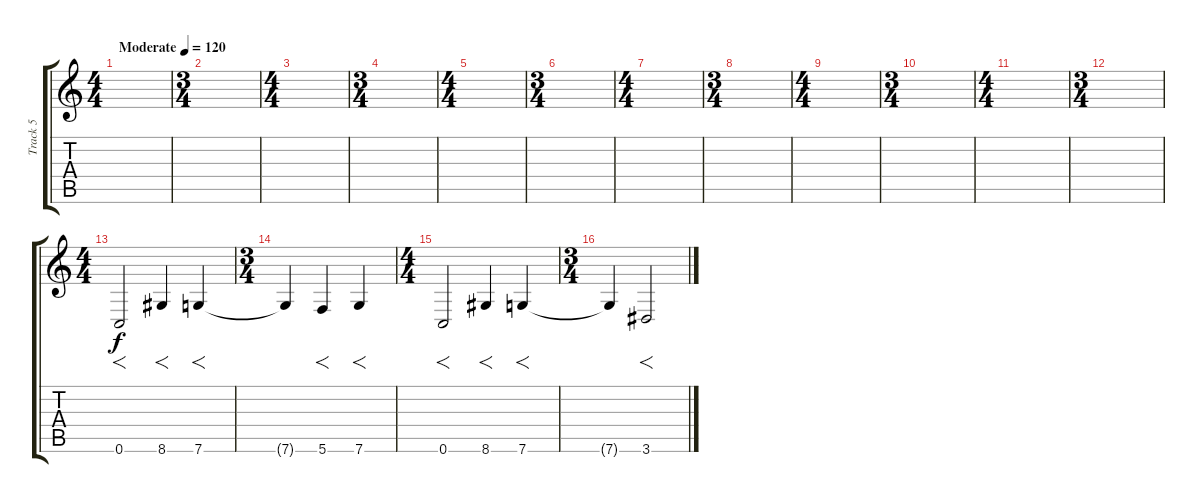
\track ("Track 5" "Track 5") {instrument distortionguitar}
\staff {score tabs}
\tuning (D4 A3 F3 C3 G2 C2) {hide}
\ts (4 4)
\tempo (120 "Moderate")
\clef g2
\ks c
|
\ts (3 4)
|
\ts (4 4)
|
\ts (3 4)
|
\ts (4 4)
|
\ts (3 4)
|
\ts (4 4)
|
\ts (3 4)
|
\ts (4 4)
|
\ts (3 4)
|
\ts (4 4)
|
\ts (3 4)
|
\ts (4 4)
0.6.2{f} 8.6.4{f} 7.6.4{f} |
\ts (3 4)
7.6{t}.4 5.6.4{f} 7.6.4{f} |
\ts (4 4)
0.6.2{f} 8.6.4{f} 7.6.4{f} |
\ts (3 4)
7.6{t}.4 3.6.2{f}
